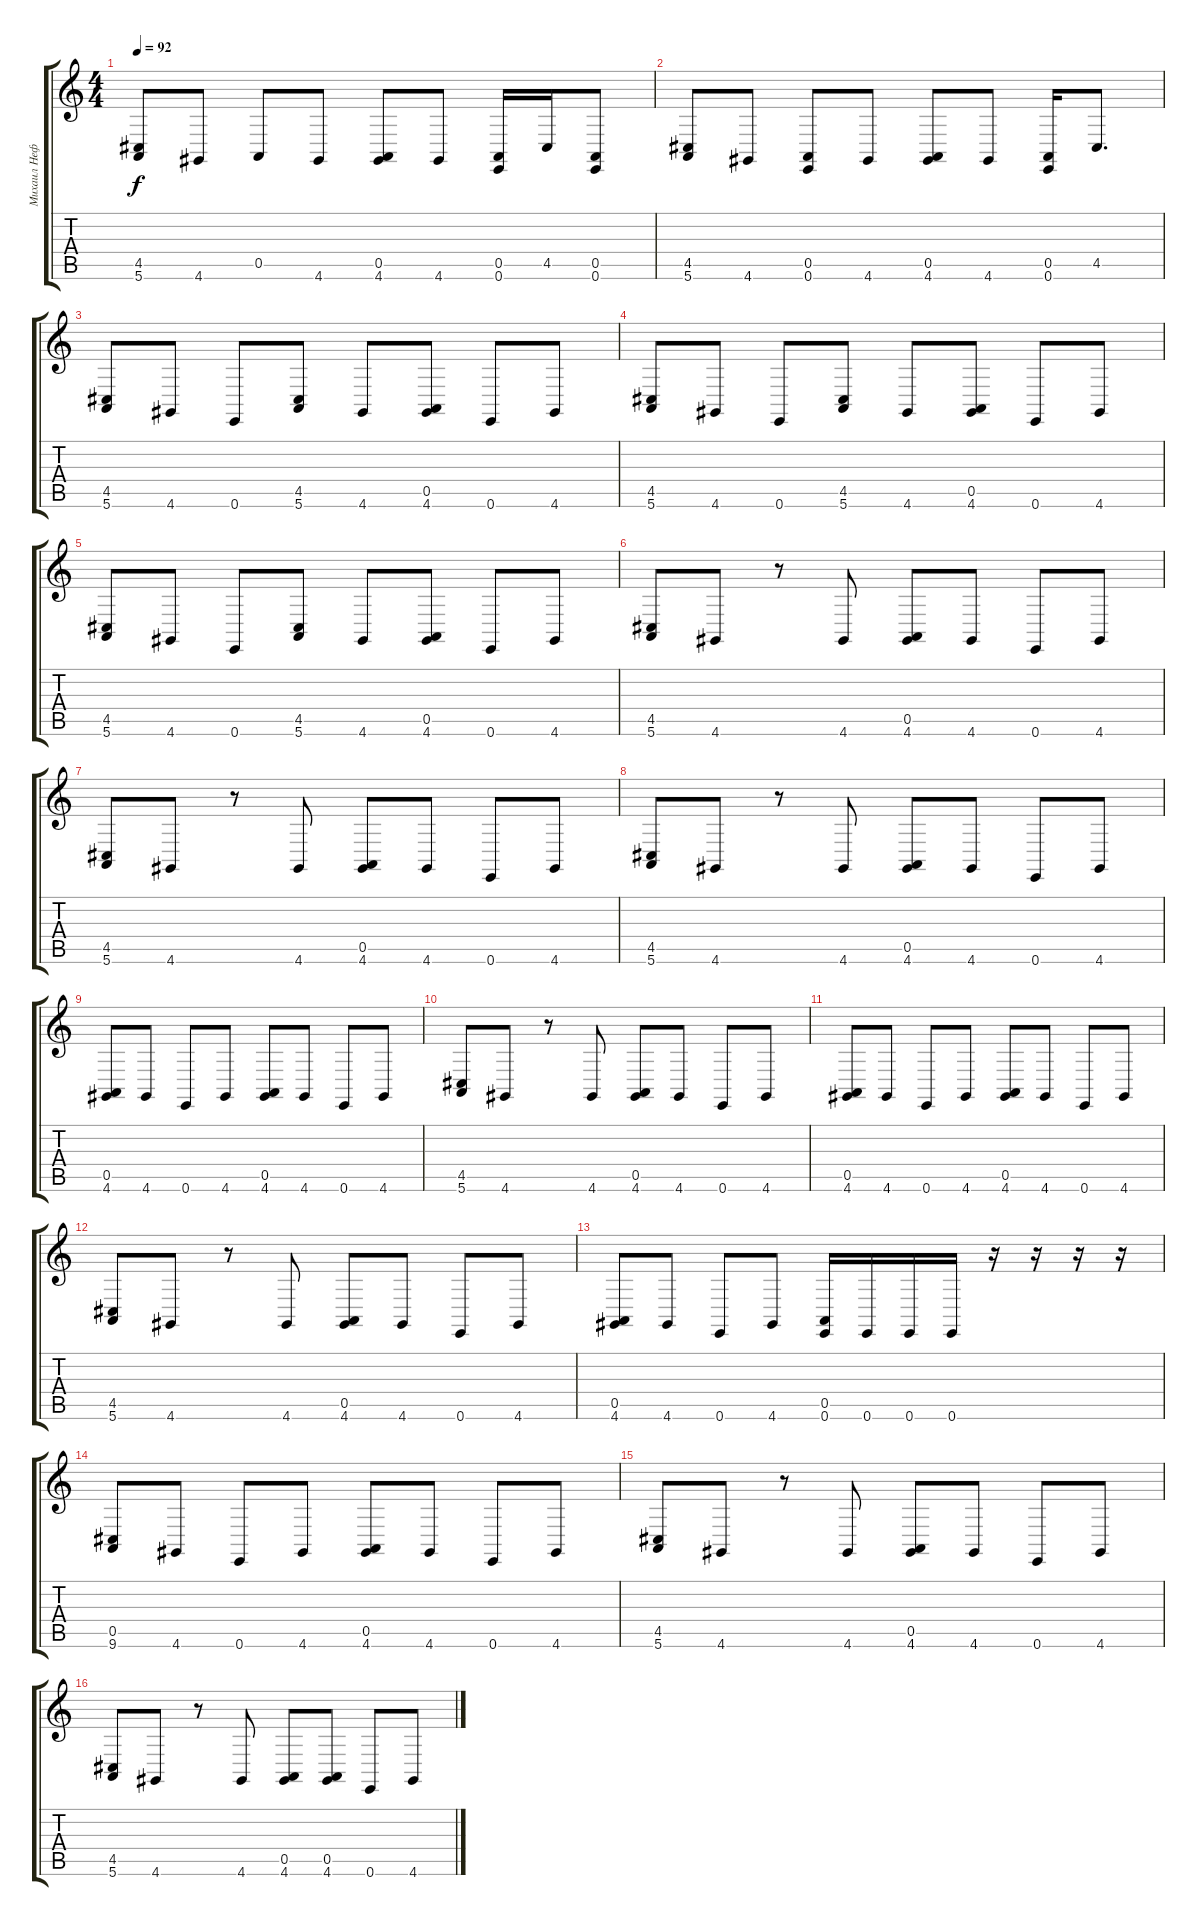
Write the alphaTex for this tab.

\track ("Михаил Нефедов" "Михаил Неф") {instrument rockorgan}
\staff {score tabs}
\tuning (E4 B3 G3 D3 A2 E2) {hide}
\ts (4 4)
\tempo 92
\clef g2
\ks c
(4.5 5.6).8{dy f} 4.6.8 0.5.8 4.6.8 (0.5 4.6).8 4.6.8 (0.5 0.6).16 4.5.16 (0.5 0.6).8 |
(4.5 5.6).8 4.6.8 (0.5 0.6).8 4.6.8 (0.5 4.6).8 4.6.8 (0.5 0.6).16 4.5.8{d} |
(4.5 5.6).8 4.6.8 0.6.8 (4.5 5.6).8 4.6.8 (0.5 4.6).8 0.6.8 4.6.8 |
(4.5 5.6).8 4.6.8 0.6.8 (4.5 5.6).8 4.6.8 (0.5 4.6).8 0.6.8 4.6.8 |
(4.5 5.6).8 4.6.8 0.6.8 (4.5 5.6).8 4.6.8 (0.5 4.6).8 0.6.8 4.6.8 |
(4.5 5.6).8 4.6.8 r.8 4.6.8 (0.5 4.6).8 4.6.8 0.6.8 4.6.8 |
(4.5 5.6).8 4.6.8 r.8 4.6.8 (0.5 4.6).8 4.6.8 0.6.8 4.6.8 |
(4.5 5.6).8 4.6.8 r.8 4.6.8 (0.5 4.6).8 4.6.8 0.6.8 4.6.8 |
(0.5 4.6).8 4.6.8 0.6.8 4.6.8 (0.5 4.6).8 4.6.8 0.6.8 4.6.8 |
(4.5 5.6).8 4.6.8 r.8 4.6.8 (0.5 4.6).8 4.6.8 0.6.8 4.6.8 |
(0.5 4.6).8 4.6.8 0.6.8 4.6.8 (0.5 4.6).8 4.6.8 0.6.8 4.6.8 |
(4.5 5.6).8 4.6.8 r.8 4.6.8 (0.5 4.6).8 4.6.8 0.6.8 4.6.8 |
(0.5 4.6).8 4.6.8 0.6.8 4.6.8 (0.5 0.6).16 0.6.16 0.6.16 0.6.16 r.16 r.16 r.16 r.16 |
(0.5 9.6).8 4.6.8 0.6.8 4.6.8 (0.5 4.6).8 4.6.8 0.6.8 4.6.8 |
(4.5 5.6).8 4.6.8 r.8 4.6.8 (0.5 4.6).8 4.6.8 0.6.8 4.6.8 |
(4.5 5.6).8 4.6.8 r.8 4.6.8 (0.5 4.6).8 (0.5 4.6).8 0.6.8 4.6.8
